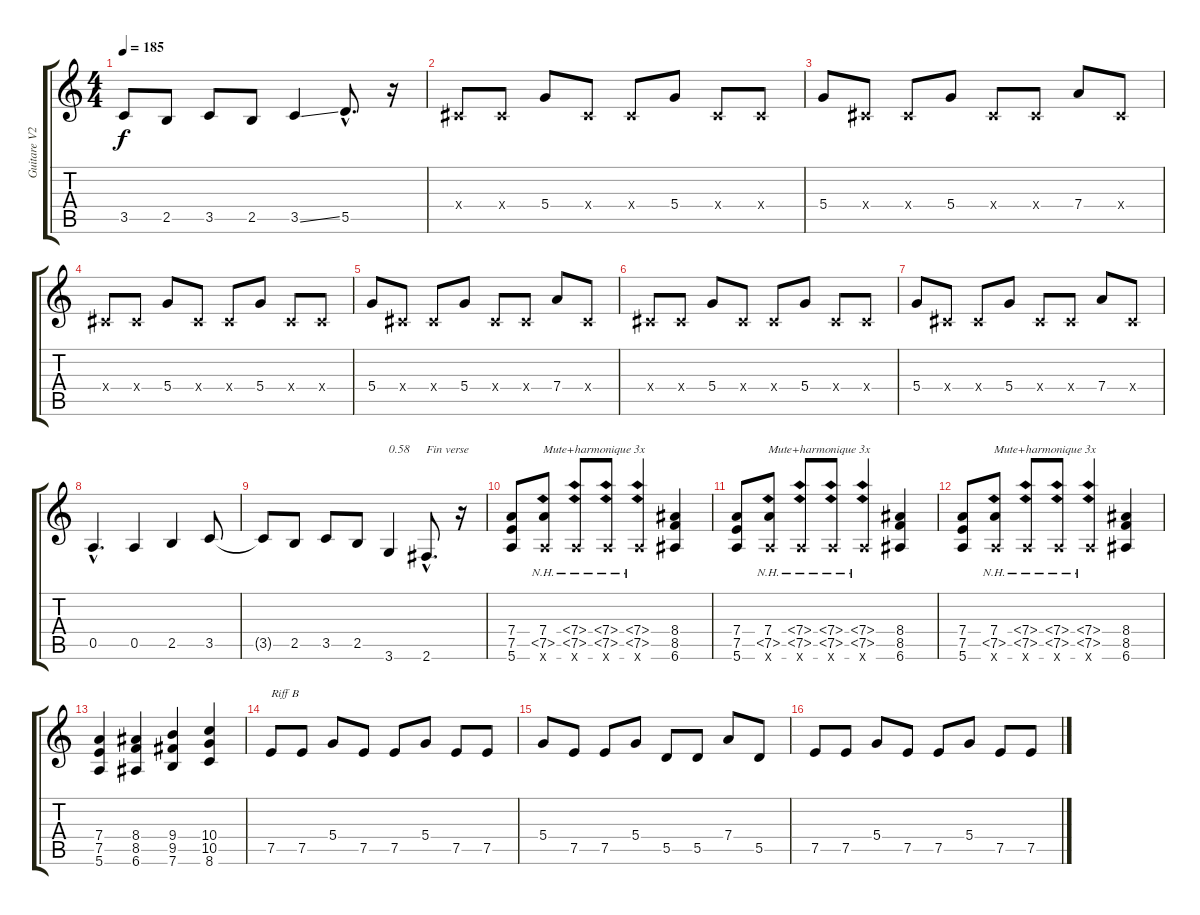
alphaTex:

\track ("Guitare V2 Live" "Guitare V2") {instrument overdrivenguitar}
\staff {score tabs}
\tuning (E4 B3 G3 D3 A2 E2) {hide}
\ts (4 4)
\tempo 185
\clef g2
\ks c
3.5{t}.8{dy f} 2.5.8 3.5.8 2.5.8 3.5{ss}.4 5.5{hac}.8{d} r.16 |
-1.4{x}.8 -1.4{x}.8 5.4.8 -1.4{x}.8 -1.4{x}.8 5.4.8 -1.4{x}.8 -1.4{x}.8 |
5.4.8 -1.4{x}.8 -1.4{x}.8 5.4.8 -1.4{x}.8 -1.4{x}.8 7.4.8 -1.4{x}.8 |
-1.4{x}.8 -1.4{x}.8 5.4.8 -1.4{x}.8 -1.4{x}.8 5.4.8 -1.4{x}.8 -1.4{x}.8 |
5.4.8 -1.4{x}.8 -1.4{x}.8 5.4.8 -1.4{x}.8 -1.4{x}.8 7.4.8 -1.4{x}.8 |
-1.4{x}.8 -1.4{x}.8 5.4.8 -1.4{x}.8 -1.4{x}.8 5.4.8 -1.4{x}.8 -1.4{x}.8 |
5.4.8 -1.4{x}.8 -1.4{x}.8 5.4.8 -1.4{x}.8 -1.4{x}.8 7.4.8 -1.4{x}.8 |
0.5{hac}.4{d} 0.5.4 2.5.4 3.5.8 |
3.5{t}.8 2.5.8 3.5.8 2.5.8 3.6.4{txt "0.58"} 2.6{hac}.8{d txt "Fin verse"} r.16 |
(7.4 7.5 5.6).8 (7.4 7.5{nh} 5.6{x}).8{txt "Mute+harmonique 3x"} (7.4{nh} 7.5{nh} 5.6{x}).8 (7.4{nh} 7.5{nh} 5.6{x}).8 (7.4{nh} 7.5{nh} 5.6{x}).4 (8.4 8.5 6.6).4 |
(7.4 7.5 5.6).8 (7.4 7.5{nh} 5.6{x}).8{txt "Mute+harmonique 3x"} (7.4{nh} 7.5{nh} 5.6{x}).8 (7.4{nh} 7.5{nh} 5.6{x}).8 (7.4{nh} 7.5{nh} 5.6{x}).4 (8.4 8.5 6.6).4 |
(7.4 7.5 5.6).8 (7.4 7.5{nh} 5.6{x}).8{txt "Mute+harmonique 3x"} (7.4{nh} 7.5{nh} 5.6{x}).8 (7.4{nh} 7.5{nh} 5.6{x}).8 (7.4{nh} 7.5{nh} 5.6{x}).4 (8.4 8.5 6.6).4 |
(7.4 7.5 5.6).4 (8.4 8.5 6.6).4 (9.4 9.5 7.6).4 (10.4 10.5 8.6).4 |
7.5.8{txt "Riff B"} 7.5.8 5.4.8 7.5.8 7.5.8 5.4.8 7.5.8 7.5.8 |
5.4.8 7.5.8 7.5.8 5.4.8 5.5.8 5.5.8 7.4.8 5.5.8 |
7.5.8 7.5.8 5.4.8 7.5.8 7.5.8 5.4.8 7.5.8 7.5.8
